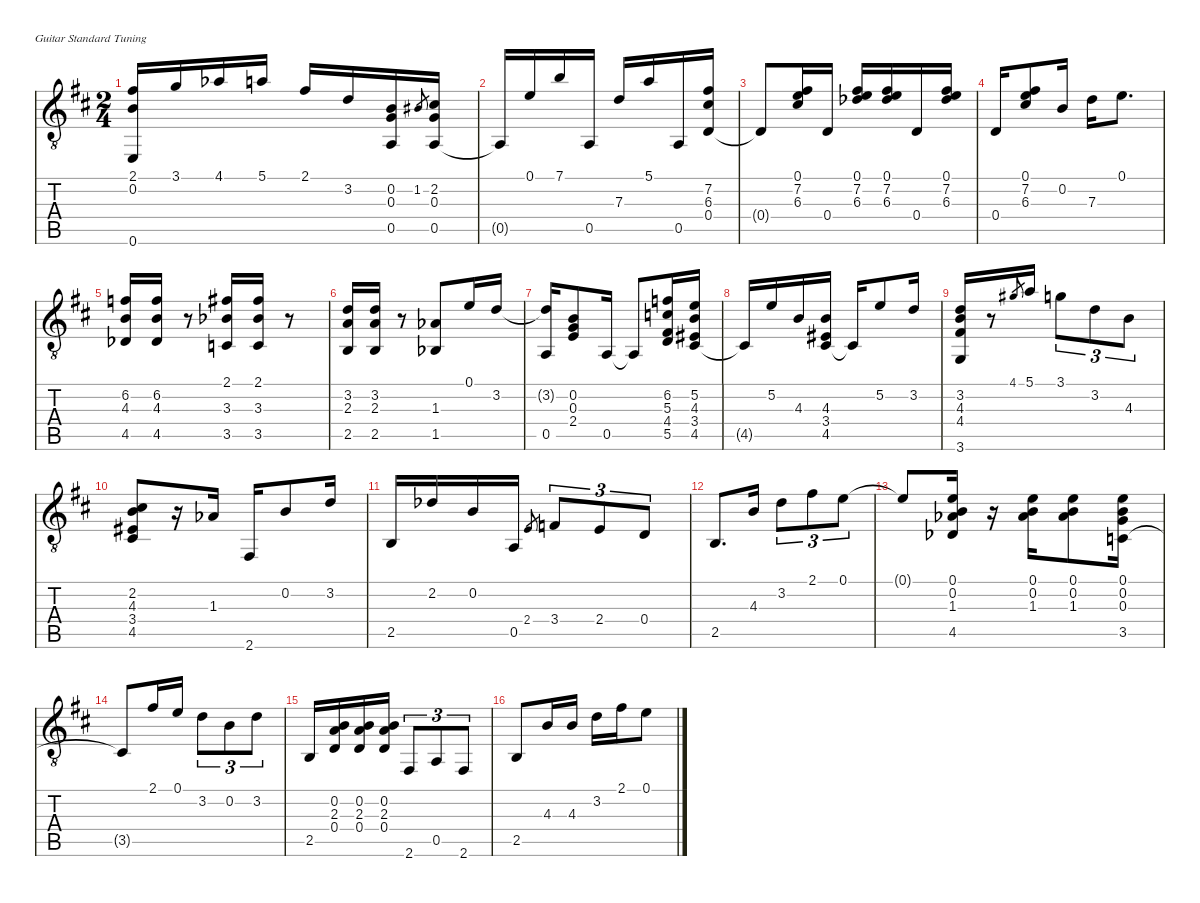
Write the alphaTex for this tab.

\defaultSystemsLayout 4
\hideDynamics
\bracketExtendMode nobrackets
\singleTrackTrackNamePolicy hidden
\multiTrackTrackNamePolicy hidden
\firstSystemTrackNameOrientation horizontal
\otherSystemsTrackNameOrientation horizontal
\extendBarLines
\chordDiagramsInScore
\track ("Classical Guitar" "Classical Guitar") {instrument brightacousticpiano}
\staff {score tabs}
\tuning (E4 B3 G3 D3 A2 E2)
\ts (2 4)
\tempo (120 hide)
\clef g2
\ottava 8vb
\ks d
(0.6{acc forcenatural} 0.2{acc forcenatural} 2.1{acc #}).16{dy mf beam Up} 3.1{acc forcenatural}.16{beam Up} 4.1{acc b}.16{beam Up} 5.1{acc forcenatural}.16{beam Up} 2.1{acc #}.16{beam Up} 3.2{acc forcenatural}.16{beam Up} (0.5{acc forcenatural} 0.3{acc forcenatural} 0.2{acc forcenatural}).16{beam Up} 1.2{acc #}.8{gr beam Up} (0.5{acc forcenatural} 0.3{acc forcenatural} 2.2{acc #}).16{beam Up} |
0.5{t acc forcenatural}.16{beam Up} 0.1{acc forcenatural}.16{beam Up} 7.1{acc forcenatural}.16{beam Up} 0.5{acc forcenatural}.16{beam Up} 7.3{acc forcenatural}.16{beam Up} 5.1{acc forcenatural}.16{beam Up} 0.5{acc forcenatural}.16{beam Up} (0.4{acc forcenatural} 6.3{acc #} 7.2{acc #}).16{beam Up} |
0.4{t acc forcenatural}.8{beam Up} (6.3{acc #} 0.1{acc forcenatural} 7.2{acc #}).16{beam Up} 0.4{acc forcenatural}.16{beam Up} (6.3{acc b} 0.1{acc forcenatural} 7.2{acc #}).16{beam Up} (6.3{acc b} 0.1{acc forcenatural} 7.2{acc #}).16{beam Up} 0.4{acc forcenatural}.16{beam Up} (6.3{acc b} 0.1{acc forcenatural} 7.2{acc #}).16{beam Up} |
0.4{acc forcenatural}.16{beam Up} (6.3{acc #} 0.1{acc forcenatural} 7.2{acc #}).8{beam Up} 0.2{acc forcenatural}.16{beam Up} 7.3{acc forcenatural}.16{beam Down} 0.1{acc forcenatural}.8{d beam Down} |
(4.5{acc b} 4.3{acc forcenatural} 6.2{acc forcenatural}).16{beam Up} (4.5{acc b} 4.3{acc forcenatural} 6.2{acc forcenatural}).16{beam Up} r.8{beam Up} (3.5{acc forcenatural} 3.3{acc b} 2.1{acc #}).16{beam Up} (3.5{acc forcenatural} 3.3{acc b} 2.1{acc #}).16{beam Up} r.8{beam Up} |
(2.5{acc forcenatural} 2.3{acc forcenatural} 3.2{acc forcenatural}).16{beam Up} (2.5{acc forcenatural} 2.3{acc forcenatural} 3.2{acc forcenatural}).16{beam Up} r.8{beam Up} (1.5{acc b} 1.3{acc b}).8{beam Up} 0.1{acc forcenatural}.16{beam Up} 3.2{acc forcenatural}.16{beam Up} |
(0.5{acc forcenatural} 3.2{t acc forcenatural}).16{beam Up} (2.4{acc forcenatural} 0.3{acc forcenatural} 0.2{acc forcenatural}).8{beam Up} 0.5{acc forcenatural}.16{beam Up} 0.5{t acc forcenatural}.8{beam Up} (5.5{acc forcenatural} 4.4{acc #} 5.3{acc forcenatural} 6.2{acc forcenatural}).16{beam Up} (4.5{acc #} 3.4{acc #} 4.3{acc forcenatural} 5.2{acc forcenatural}).16{beam Up} |
4.5{t acc #}.16{beam Up} 5.2{acc forcenatural}.16{beam Up} 4.3{acc forcenatural}.16{beam Up} (4.5{acc #} 3.4{acc #} 4.3{acc forcenatural}).16{beam Up} 4.5{t acc #}.16{beam Up} 5.2{acc forcenatural}.8{beam Up} 3.2{acc forcenatural}.16{beam Up} |
(3.6{acc forcenatural} 4.4{acc #} 4.3{acc forcenatural} 3.2{acc forcenatural}).16{beam Up} r.8{beam Up} 4.1{acc #}.8{gr beam Up} 5.1{acc forcenatural}.16{beam Up} 3.1{acc forcenatural}.8{tu (3 2) beam Down} 3.2{acc forcenatural}.8{tu (3 2) beam Down} 4.3{acc forcenatural}.8{tu (3 2) beam Down} |
(4.5{acc #} 3.4{acc #} 4.3{acc forcenatural} 2.2{acc #}).8{beam Up} r.16{beam Up} 1.3{acc b}.16{beam Up} 2.6{acc #}.16{beam Up} 0.2{acc forcenatural}.8{beam Up} 3.2{acc forcenatural}.16{beam Up} |
2.5{acc forcenatural}.16{beam Up} 2.2{acc b}.16{beam Up} 0.2{acc forcenatural}.16{beam Up} 0.5{acc forcenatural}.16{beam Up} 2.4{acc forcenatural}.8{gr beam Up} 3.4{acc forcenatural}.8{tu (3 2) beam Up} 2.4{acc forcenatural}.8{tu (3 2) beam Up} 0.4{acc forcenatural}.8{tu (3 2) beam Up} |
2.5{acc forcenatural}.8{d beam Up} 4.3{acc forcenatural}.16{beam Up} 3.2{acc forcenatural}.8{tu (3 2) beam Down} 2.1{acc #}.8{tu (3 2) beam Down} 0.1{acc forcenatural}.8{tu (3 2) beam Down} |
0.1{t acc forcenatural}.8{beam Up} (4.5{acc b} 1.3{acc b} 0.2{acc forcenatural} 0.1{acc forcenatural}).16{beam Up} r.16{beam Up} (1.3{acc b} 0.2{acc forcenatural} 0.1{acc forcenatural}).16{beam Down} (1.3{acc b} 0.2{acc forcenatural} 0.1{acc forcenatural}).8{beam Down} (3.5{acc forcenatural} 0.3{acc forcenatural} 0.2{acc forcenatural} 0.1{acc forcenatural}).16{beam Down} |
3.5{t acc forcenatural}.8{beam Up} 2.1{acc #}.16{beam Up} 0.1{acc forcenatural}.16{beam Up} 3.2{acc forcenatural}.8{tu (3 2) beam Down} 0.2{acc forcenatural}.8{tu (3 2) beam Down} 3.2{acc forcenatural}.8{tu (3 2) beam Down} |
2.5{acc forcenatural}.16{beam Up} (0.4{acc forcenatural} 2.3{acc forcenatural} 0.2{acc forcenatural}).16{beam Up} (0.4{acc forcenatural} 2.3{acc forcenatural} 0.2{acc forcenatural}).16{beam Up} (0.4{acc forcenatural} 2.3{acc forcenatural} 0.2{acc forcenatural}).16{beam Up} 2.6{acc #}.8{tu (3 2) beam Up} 0.5{acc forcenatural}.8{tu (3 2) beam Up} 2.6{acc #}.8{tu (3 2) beam Up} |
2.5{acc forcenatural}.8{beam Up} 4.3{acc forcenatural}.16{beam Up} 4.3{acc forcenatural}.16{beam Up} 3.2{acc forcenatural}.16{beam Down} 2.1{acc #}.16{beam Down} 0.1{acc forcenatural}.8{beam Down}
